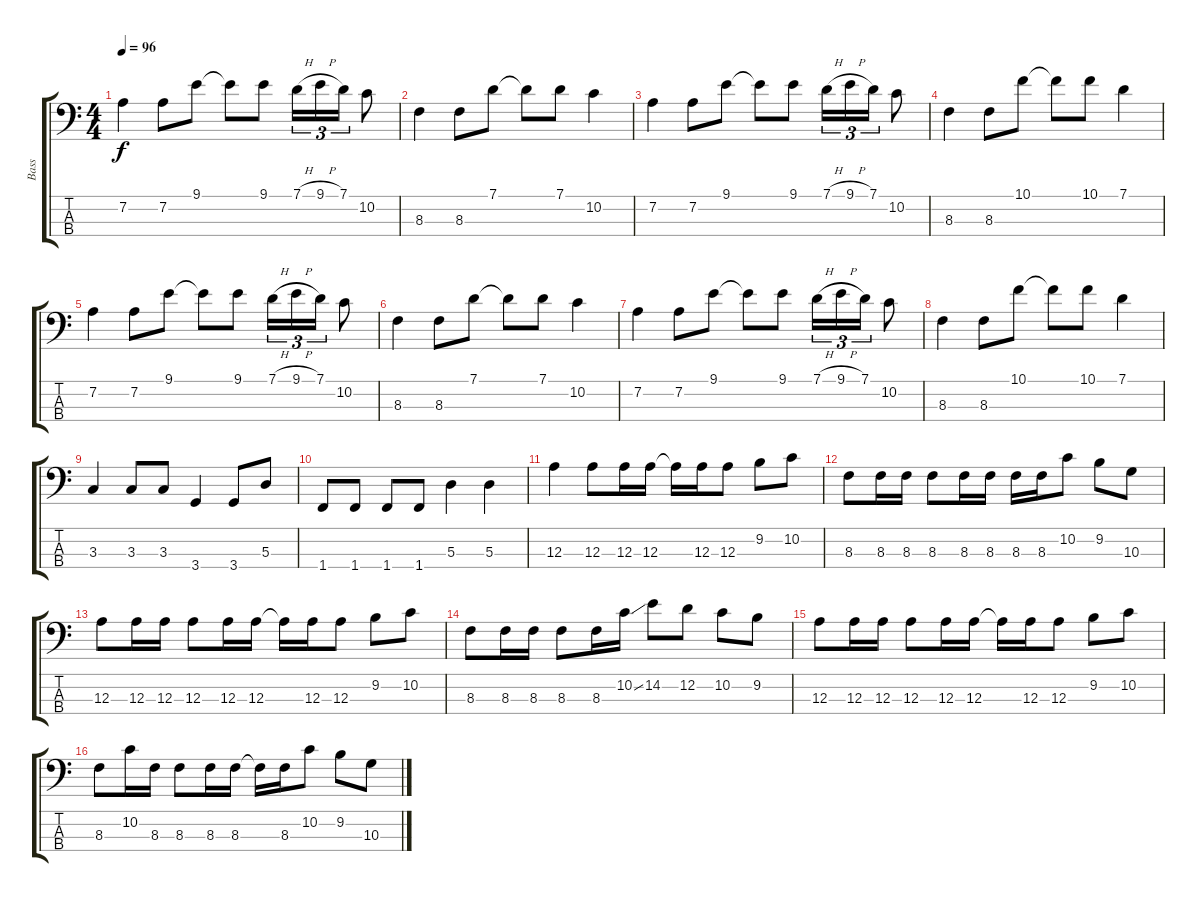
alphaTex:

\track ("Bass" "Bass") {instrument electricbassfinger}
\staff {score tabs}
\tuning (G2 D2 A1 E1) {hide}
\ts (4 4)
\tempo 96
\clef f4
\ks c
7.2.4{dy f} 7.2.8 9.1.8 9.1{t}.8 9.1.8 7.1{h}.16{tu (3 2)} 9.1{h}.16{tu (3 2)} 7.1.16{tu (3 2)} 10.2.8 |
8.3.4 8.3.8 7.1.8 7.1{t}.8 7.1.8 10.2.4 |
7.2.4 7.2.8 9.1.8 9.1{t}.8 9.1.8 7.1{h}.16{tu (3 2)} 9.1{h}.16{tu (3 2)} 7.1.16{tu (3 2)} 10.2.8 |
8.3.4 8.3.8 10.1.8 10.1{t}.8 10.1.8 7.1.4 |
7.2.4 7.2.8 9.1.8 9.1{t}.8 9.1.8 7.1{h}.16{tu (3 2)} 9.1{h}.16{tu (3 2)} 7.1.16{tu (3 2)} 10.2.8 |
8.3.4 8.3.8 7.1.8 7.1{t}.8 7.1.8 10.2.4 |
7.2.4 7.2.8 9.1.8 9.1{t}.8 9.1.8 7.1{h}.16{tu (3 2)} 9.1{h}.16{tu (3 2)} 7.1.16{tu (3 2)} 10.2.8 |
8.3.4 8.3.8 10.1.8 10.1{t}.8 10.1.8 7.1.4 |
3.3.4 3.3.8 3.3.8 3.4.4 3.4.8 5.3.8 |
1.4.8 1.4.8 1.4.8 1.4.8 5.3.4 5.3.4 |
12.3.4 12.3.8 12.3.16 12.3.16 12.3{t}.16 12.3.16 12.3.8 9.2.8 10.2.8 |
8.3.8 8.3.16 8.3.16 8.3.8 8.3.16 8.3.16 8.3.16 8.3.16 10.2.8 9.2.8 10.3.8 |
12.3.8 12.3.16 12.3.16 12.3.8 12.3.16 12.3.16 12.3{t}.16 12.3.16 12.3.8 9.2.8 10.2.8 |
8.3.8 8.3.16 8.3.16 8.3.8 8.3.16 10.2{ss}.16 14.2.8 12.2.8 10.2.8 9.2.8 |
12.3.8 12.3.16 12.3.16 12.3.8 12.3.16 12.3.16 12.3{t}.16 12.3.16 12.3.8 9.2.8 10.2.8 |
8.3.8 10.2.16 8.3.16 8.3.8 8.3.16 8.3.16 8.3{t}.16 8.3.16 10.2.8 9.2.8 10.3.8
